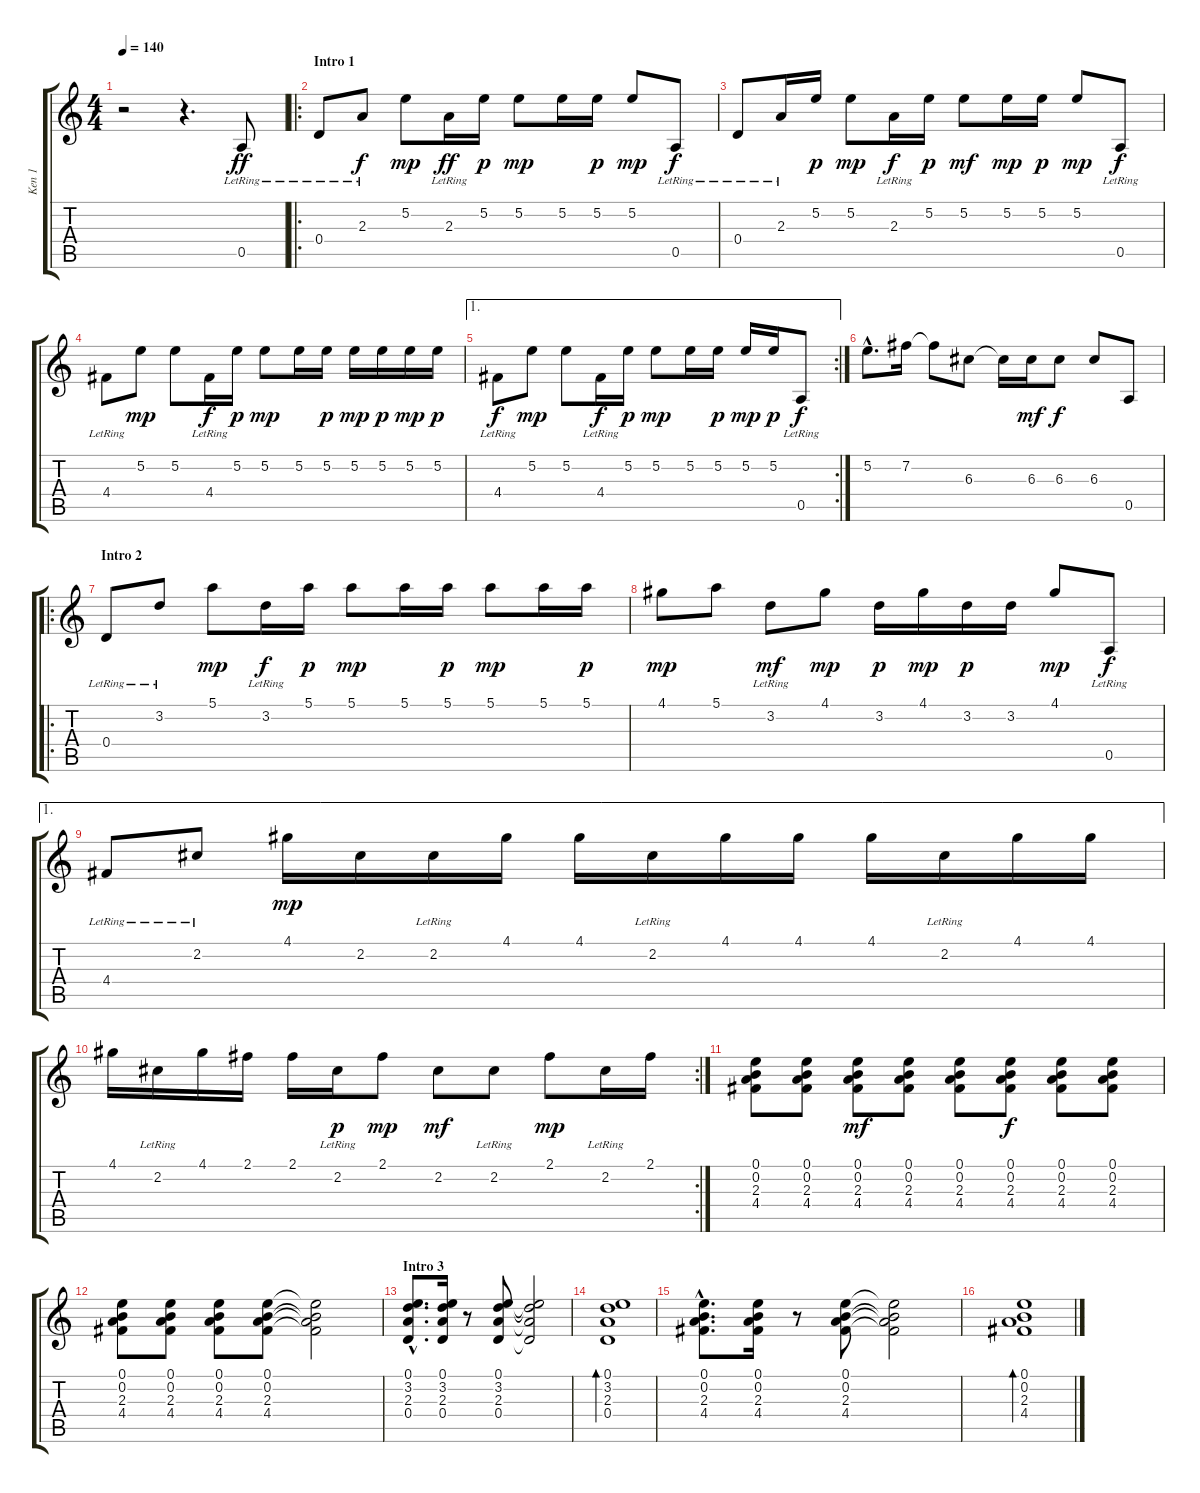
\track ("Ken 1" "Ken 1") {instrument distortionguitar}
\staff {score tabs}
\tuning (E4 B3 G3 D3 A2 E2) {hide}
\ts (4 4)
\tempo 140
\clef g2
\ks c
r.2{dy ff instrument distortionguitar} r.4{d} 0.5{lr}.8{volume 16 instrument electricguitarmuted} |
\ro
\section ("" "Intro 1")
0.4{lr}.8 2.3{lr}.8{dy f} 5.2.8{dy mp instrument distortionguitar} 2.3{lr}.16{dy ff instrument electricguitarmuted} 5.2.16{dy p} 5.2.8{dy mp instrument distortionguitar} 5.2.16{instrument distortionguitar} 5.2.16{dy p} 5.2.8{dy mp instrument distortionguitar} 0.5{lr}.8{dy f instrument electricguitarmuted} |
0.4{lr}.8 2.3{lr}.16{instrument electricguitarmuted} 5.2.16{dy p} 5.2.8{dy mp instrument distortionguitar} 2.3{lr}.16{dy f instrument electricguitarmuted} 5.2.16{dy p} 5.2.8{dy mf instrument distortionguitar} 5.2.16{dy mp} 5.2.16{dy p} 5.2.8{dy mp} 0.5{lr}.8{dy f instrument electricguitarmuted} |
4.4{lr}.8 5.2.8{dy mp instrument distortionguitar} 5.2.8 4.4{lr}.16{dy f instrument electricguitarmuted} 5.2.16{dy p instrument distortionguitar} 5.2.8{dy mp} 5.2.16 5.2.16{dy p} 5.2.16{dy mp} 5.2.16{dy p} 5.2.16{dy mp} 5.2.16{dy p} |
\ae 1
\rc 2
4.4{lr}.8{dy f instrument electricguitarmuted} 5.2.8{dy mp instrument distortionguitar} 5.2.8 4.4{lr}.16{dy f instrument electricguitarmuted} 5.2.16{dy p instrument distortionguitar} 5.2.8{dy mp} 5.2.16 5.2.16{dy p} 5.2.16{dy mp} 5.2.16{dy p} 0.5{lr}.8{dy f instrument electricguitarmuted} |
5.2{hac}.8{d volume 16 instrument distortionguitar} 7.2.16 7.2{t}.8 6.3.8 6.3{t}.16 6.3.16{dy mf} 6.3.8{dy f} 6.3.8 0.5.8 |
\ro
\section ("" "Intro 2")
0.4{lr}.8{volume 16 instrument electricguitarmuted} 3.2{lr}.8 5.1.8{dy mp instrument distortionguitar} 3.2{lr}.16{dy f instrument electricguitarmuted} 5.1.16{dy p instrument distortionguitar} 5.1.8{dy mp} 5.1.16 5.1.16{dy p} 5.1.8{dy mp} 5.1.16 5.1.16{dy p} |
4.1.8{dy mp} 5.1.8 3.2{lr}.8{dy mf instrument electricguitarmuted} 4.1.8{dy mp instrument distortionguitar} 3.2.16{dy p instrument electricguitarmuted} 4.1.16{dy mp instrument distortionguitar} 3.2.16{dy p instrument electricguitarmuted} 3.2.16 4.1.8{dy mp instrument distortionguitar} 0.5{lr}.8{dy f instrument electricguitarmuted} |
\ae 1
4.4{lr}.8 2.2{lr}.8 4.1.16{dy mp instrument distortionguitar} 2.2.16{instrument electricguitarmuted} 2.2{lr}.16 4.1.16{instrument distortionguitar} 4.1.16 2.2{lr}.16{instrument electricguitarmuted} 4.1.16{instrument distortionguitar} 4.1.16 4.1.16 2.2{lr}.16{instrument electricguitarmuted} 4.1.16{instrument distortionguitar} 4.1.16 |
\rc 2
4.1.16 2.2{lr}.16{instrument electricguitarmuted} 4.1.16{instrument distortionguitar} 2.1.16 2.1.16 2.2{lr}.16{dy p instrument electricguitarmuted} 2.1.8{dy mp instrument distortionguitar} 2.2.8{dy mf instrument electricguitarmuted} 2.2{lr}.8 2.1.8{dy mp instrument distortionguitar} 2.2{lr}.16{instrument electricguitarmuted} 2.1.16{instrument distortionguitar} |
(0.1 0.2 2.3 4.4).8{volume 12 instrument distortionguitar} (0.1 0.2 2.3 4.4).8 (0.1 0.2 2.3 4.4).8{dy mf} (0.1 0.2 2.3 4.4).8 (0.1 0.2 2.3 4.4).8 (0.1 0.2 2.3 4.4).8{dy f} (0.1 0.2 2.3 4.4).8 (0.1 0.2 2.3 4.4).8 |
(0.1 0.2 2.3 4.4).8{volume 12 instrument distortionguitar} (0.1 0.2 2.3 4.4).8 (0.1 0.2 2.3 4.4).8 (0.1 0.2 2.3 4.4).8 (0.1{t} 0.2{t} 2.3{t} 4.4{t}).2 |
\section ("" "Intro 3")
(0.1{hac} 3.2{hac} 2.3{hac} 0.4{hac}).8{d} (0.1 3.2 2.3 0.4).16 r.8 (0.1 3.2 2.3 0.4).8 (0.1{t} 3.2{t} 2.3{t} 0.4{t}).2 |
(0.1 3.2 2.3 0.4).1{bd 240} |
(0.1{hac} 0.2{hac} 2.3{hac} 4.4{hac}).8{d} (0.1 0.2 2.3 4.4).16 r.8 (0.1 0.2 2.3 4.4).8 (0.1{t} 0.2{t} 2.3{t} 4.4{t}).2 |
(0.1 0.2 2.3 4.4).1{bd 240}
